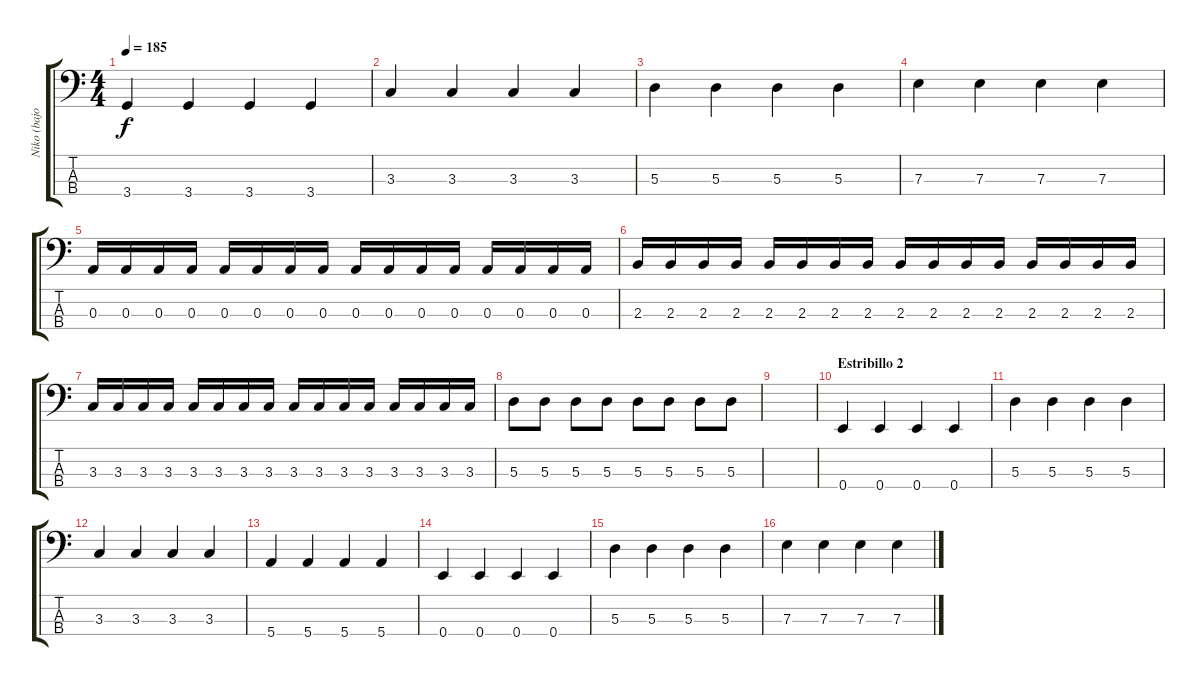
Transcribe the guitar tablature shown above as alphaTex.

\track ("Niko (bajo)" "Niko (bajo") {instrument electricbassfinger}
\staff {score tabs}
\tuning (G2 D2 A1 E1) {hide}
\ts (4 4)
\tempo 185
\clef f4
\ks c
3.4.4{dy f} 3.4.4 3.4.4 3.4.4 |
3.3.4 3.3.4 3.3.4 3.3.4 |
5.3.4 5.3.4 5.3.4 5.3.4 |
7.3.4 7.3.4 7.3.4 7.3.4 |
0.3.16 0.3.16 0.3.16 0.3.16 0.3.16 0.3.16 0.3.16 0.3.16 0.3.16 0.3.16 0.3.16 0.3.16 0.3.16 0.3.16 0.3.16 0.3.16 |
2.3.16 2.3.16 2.3.16 2.3.16 2.3.16 2.3.16 2.3.16 2.3.16 2.3.16 2.3.16 2.3.16 2.3.16 2.3.16 2.3.16 2.3.16 2.3.16 |
3.3.16 3.3.16 3.3.16 3.3.16 3.3.16 3.3.16 3.3.16 3.3.16 3.3.16 3.3.16 3.3.16 3.3.16 3.3.16 3.3.16 3.3.16 3.3.16 |
5.3.8 5.3.8 5.3.8 5.3.8 5.3.8 5.3.8 5.3.8 5.3.8 |
|
\section ("" "Estribillo 2")
0.4.4 0.4.4 0.4.4 0.4.4 |
5.3.4 5.3.4 5.3.4 5.3.4 |
3.3.4 3.3.4 3.3.4 3.3.4 |
5.4.4 5.4.4 5.4.4 5.4.4 |
0.4.4 0.4.4 0.4.4 0.4.4 |
5.3.4 5.3.4 5.3.4 5.3.4 |
7.3.4 7.3.4 7.3.4 7.3.4
